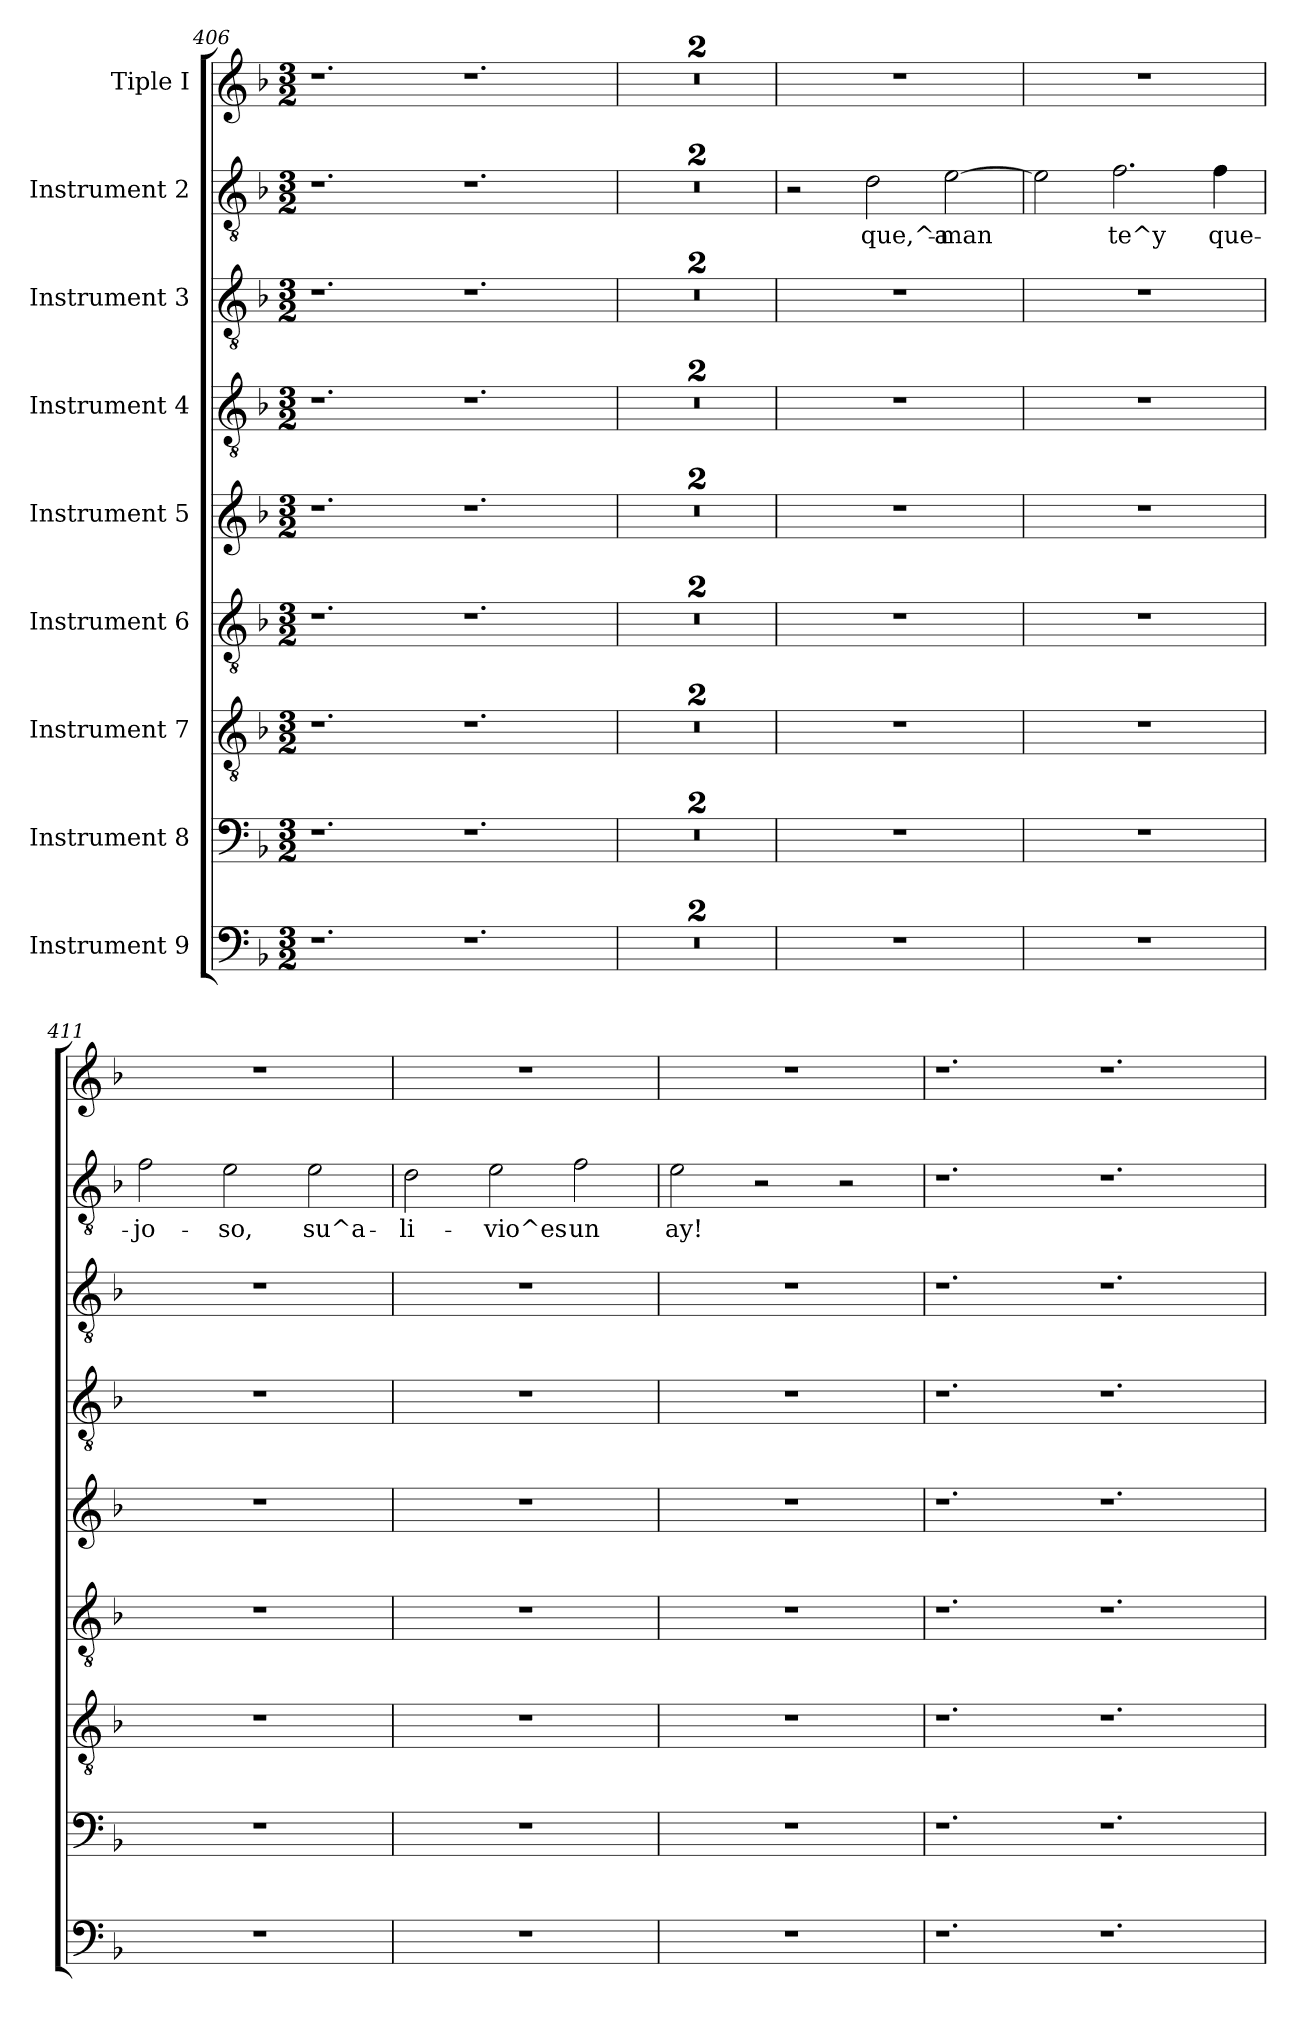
**kern	**kern	**kern	**kern	**kern	**kern	**kern	**kern	**text	**kern
*part9	*part8	*part7	*part6	*part5	*part4	*part3	*part2	*part2	*part1
*staff9	*staff8	*staff7	*staff6	*staff5	*staff4	*staff3	*staff2	*staff2	*staff1
*I"Instrument 9	*I"Instrument 8	*I"Instrument 7	*I"Instrument 6	*I"Instrument 5	*I"Instrument 4	*I"Instrument 3	*I"Instrument 2	*	*I"Tiple I
*clefF4	*clefF4	*clefGv2	*clefGv2	*clefG2	*clefGv2	*clefGv2	*clefGv2	*	*clefG2
*k[b-]	*k[b-]	*k[b-]	*k[b-]	*k[b-]	*k[b-]	*k[b-]	*k[b-]	*	*k[b-]
*F:	*F:	*F:	*F:	*F:	*F:	*F:	*F:	*	*F:
*M3/2	*M3/2	*M3/2	*M3/2	*M3/2	*M3/2	*M3/2	*M3/2	*	*M3/2
=406	=406	=406	=406	=406	=406	=406	=406	=406	=406
1.r	1.r	1.r	1.r	1.r	1.r	1.r	1.r	.	1.r
1.r	1.r	1.r	1.r	1.r	1.r	1.r	1.r	.	1.r
=407	=407	=407	=407	=407	=407	=407	=407	=407	=407
1.r	1.r	1.r	1.r	1.r	1.r	1.r	1.r	.	1.r
=408	=408	=408	=408	=408	=408	=408	=408	=408	=408
1.r	1.r	1.r	1.r	1.r	1.r	1.r	1.r	.	1.r
=409	=409	=409	=409	=409	=409	=409	=409	=409	=409
1.r	1.r	1.r	1.r	1.r	1.r	1.r	2r	.	1.r
!	!	!	!	!	!	!	!	!LO:LY:b:cj	!
.	.	.	.	.	.	.	2d\	que,^a-	.
!	!	!	!	!	!	!	!	!LO:LY:b:cj	!
.	.	.	.	.	.	.	[>2e\	-man-	.
=410	=410	=410	=410	=410	=410	=410	=410	=410	=410
!	!	!	!	!	!	!	!	!LO:LY:b:cj	!
1.r	1.r	1.r	1.r	1.r	1.r	1.r	2e\]	--	1.r
!	!	!	!	!	!	!	!	!LO:LY:b:cj	!
.	.	.	.	.	.	.	2.f\	-te^y	.
!	!	!	!	!	!	!	!	!LO:LY:b:cj	!
.	.	.	.	.	.	.	4f\	que-	.
!!LO:LB:g=z
=411	=411	=411	=411	=411	=411	=411	=411	=411	=411
!	!	!	!	!	!	!	!	!LO:LY:b:cj	!
1.r	1.r	1.r	1.r	1.r	1.r	1.r	2f\	-jo-	1.r
!	!	!	!	!	!	!	!	!LO:LY:b:cj	!
.	.	.	.	.	.	.	2e\	-so,	.
!	!	!	!	!	!	!	!	!LO:LY:b:cj	!
.	.	.	.	.	.	.	2e\	su^a-	.
=412	=412	=412	=412	=412	=412	=412	=412	=412	=412
!	!	!	!	!	!	!	!	!LO:LY:b:cj	!
1.r	1.r	1.r	1.r	1.r	1.r	1.r	2d\	-li-	1.r
!	!	!	!	!	!	!	!	!LO:LY:b:cj	!
.	.	.	.	.	.	.	2e\	-vio^es	.
!	!	!	!	!	!	!	!	!LO:LY:b:cj	!
.	.	.	.	.	.	.	2f\	un	.
=413	=413	=413	=413	=413	=413	=413	=413	=413	=413
!	!	!	!	!	!	!	!	!LO:LY:b:cj	!
1.r	1.r	1.r	1.r	1.r	1.r	1.r	2e\	ay!	1.r
.	.	.	.	.	.	.	2r	.	.
.	.	.	.	.	.	.	2r	.	.
=414	=414	=414	=414	=414	=414	=414	=414	=414	=414
1.r	1.r	1.r	1.r	1.r	1.r	1.r	1.r	.	1.r
1.r	1.r	1.r	1.r	1.r	1.r	1.r	1.r	.	1.r
=	=	=	=	=	=	=	=	=	=
*-	*-	*-	*-	*-	*-	*-	*-	*-	*-
